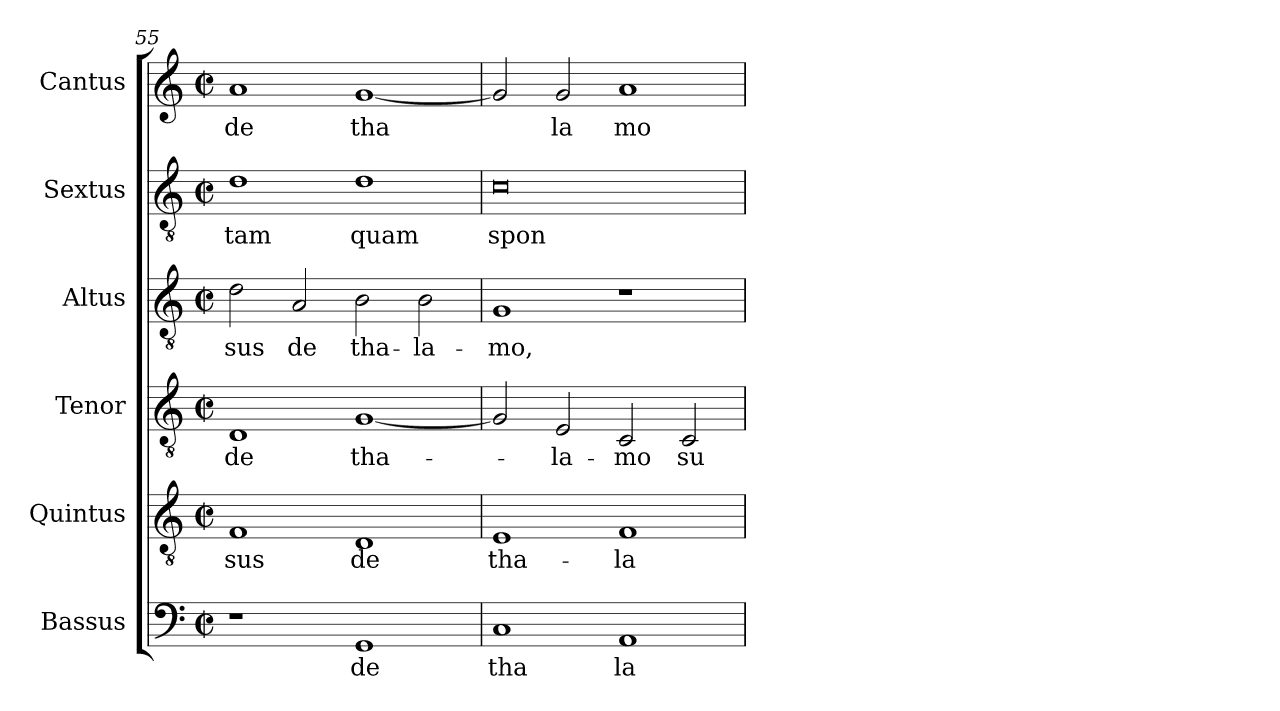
**kern	**text	**kern	**text	**kern	**text	**kern	**text	**kern	**text	**kern	**text
*part6	*part6	*part5	*part5	*part4	*part4	*part3	*part3	*part2	*part2	*part1	*part1
*staff6	*staff6	*staff5	*staff5	*staff4	*staff4	*staff3	*staff3	*staff2	*staff2	*staff1	*staff1
*I"Bassus	*	*I"Quintus	*	*I"Tenor	*	*I"Altus	*	*I"Sextus	*	*I"Cantus	*
*clefF4	*	*clefGv2	*	*clefGv2	*	*clefGv2	*	*clefGv2	*	*clefG2	*
*	*	*k[]	*	*	*	*	*	*	*	*	*
*	*	*C:	*	*	*	*	*	*	*	*	*
*M2/2	*	*M2/2	*	*M2/2	*	*M2/2	*	*M2/2	*	*M2/2	*
*met(c|)	*	*met(c|)	*	*met(c|)	*	*met(c|)	*	*met(c|)	*	*met(c|)	*
=55	=55	=55	=55	=55	=55	=55	=55	=55	=55	=55	=55
!	!	!	!LO:LY:b:cj	!	!LO:LY:b:cj	!	!LO:LY:b:cj	!	!LO:LY:b:cj	!	!LO:LY:b:cj
1r	.	1F	-sus	1D	de	2d\	sus	1d	tam	1a	de
!	!	!	!	!	!	!	!LO:LY:b:cj	!	!	!	!
.	.	.	.	.	.	2A/	de	.	.	.	.
!	!LO:LY:b:cj	!	!LO:LY:b:cj	!	!LO:LY:b:cj	!	!LO:LY:b:cj	!	!LO:LY:b:cj	!	!LO:LY:b:cj
1GG	de	1D	de	[<1G	tha-	2B\	tha-	1d	quam	[<1g	tha
!	!	!	!	!	!	!	!LO:LY:b:cj	!	!	!	!
.	.	.	.	.	.	2B\	-la-	.	.	.	.
=56	=56	=56	=56	=56	=56	=56	=56	=56	=56	=56	=56
!	!LO:LY:b:cj	!	!LO:LY:b:cj	!	!	!	!LO:LY:b:cj	!	!LO:LY:b	!	!
1C	tha	1E	tha-	2G/]	.	1G	-mo,	0c	spon	2g/]	.
!	!	!	!	!	!LO:LY:b:cj	!	!	!	!	!	!LO:LY:b:cj
.	.	.	.	2E/	-la-	.	.	.	.	2g/	la
!	!LO:LY:b:cj	!	!LO:LY:b:cj	!	!LO:LY:b:cj	!	!	!	!	!	!LO:LY:b:cj
1AA	la	1F	-la-	2C/	-mo	1r	.	.	.	1a	mo
!	!	!	!	!	!LO:LY:b:cj	!	!	!	!	!	!
.	.	.	.	2C/	su-	.	.	.	.	.	.
=	=	=	=	=	=	=	=	=	=	=	=
*-	*-	*-	*-	*-	*-	*-	*-	*-	*-	*-	*-
